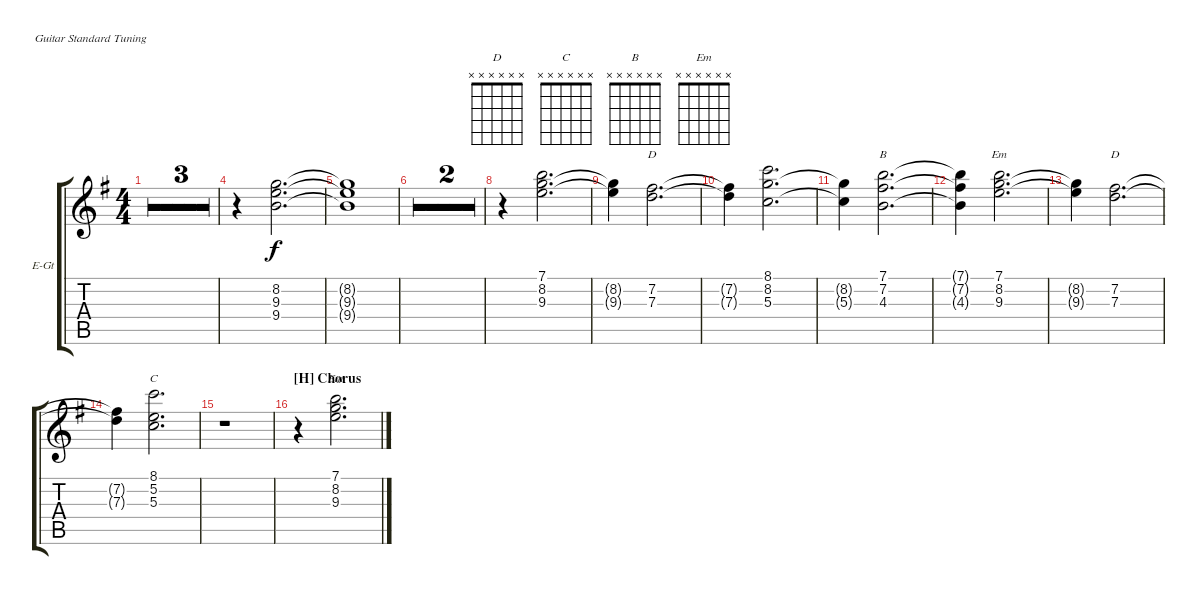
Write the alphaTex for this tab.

\defaultSystemsLayout 4
\bracketExtendMode groupsimilarinstruments
\firstSystemTrackNameOrientation horizontal
\otherSystemsTrackNameOrientation horizontal
\track ("Ambient Guitar 2 " "E-Gt") {multiBarRest instrument electricguitarclean}
\staff {score tabs}
\tuning (E4 B3 G3 D3 A2 E2)
\chord ("D" x x x x x x)
\chord ("C" x x x x x x)
\chord ("B" x x x x x x)
\chord ("Em" x x x x x x)
\ts (4 4)
\tempo 98
\clef g2
\scale 0
\ks g
r.1{dy f} |
\scale 0
r.1 |
\scale 0
r.1 |
r.4 (9.3 8.2 9.4).2{d} |
(9.4{t} 9.3{t} 8.2{t}).1 |
r.1 |
r.1 |
r.4 (9.3 8.2 7.1).2{d} |
(9.3{t} 8.2{t}).4 (7.3 7.2).2{d ch "D"} |
(7.3{t} 7.2{t}).4 (8.2 5.3 8.1).2{d} |
(5.3{t} 8.2{t}).4 (7.2 4.3 7.1).2{d ch "B"} |
\scale
0.33387 (4.3{t} 7.2{t} 7.1{t}).4 (9.3 8.2 7.1).2{d ch "Em"} |
\scale
0.224318 (9.3{t} 8.2{t}).4 (7.3 7.2).2{d ch "D"} |
\scale
0.222889 (7.3{t} 7.2{t}).4 (5.2 5.3 8.1).2{d ch "C"} |
\scale
0.218785 r.1 |
\section ("H" "Chorus")
r.4 (9.3 8.2 7.1).2{d ch "Em"}
